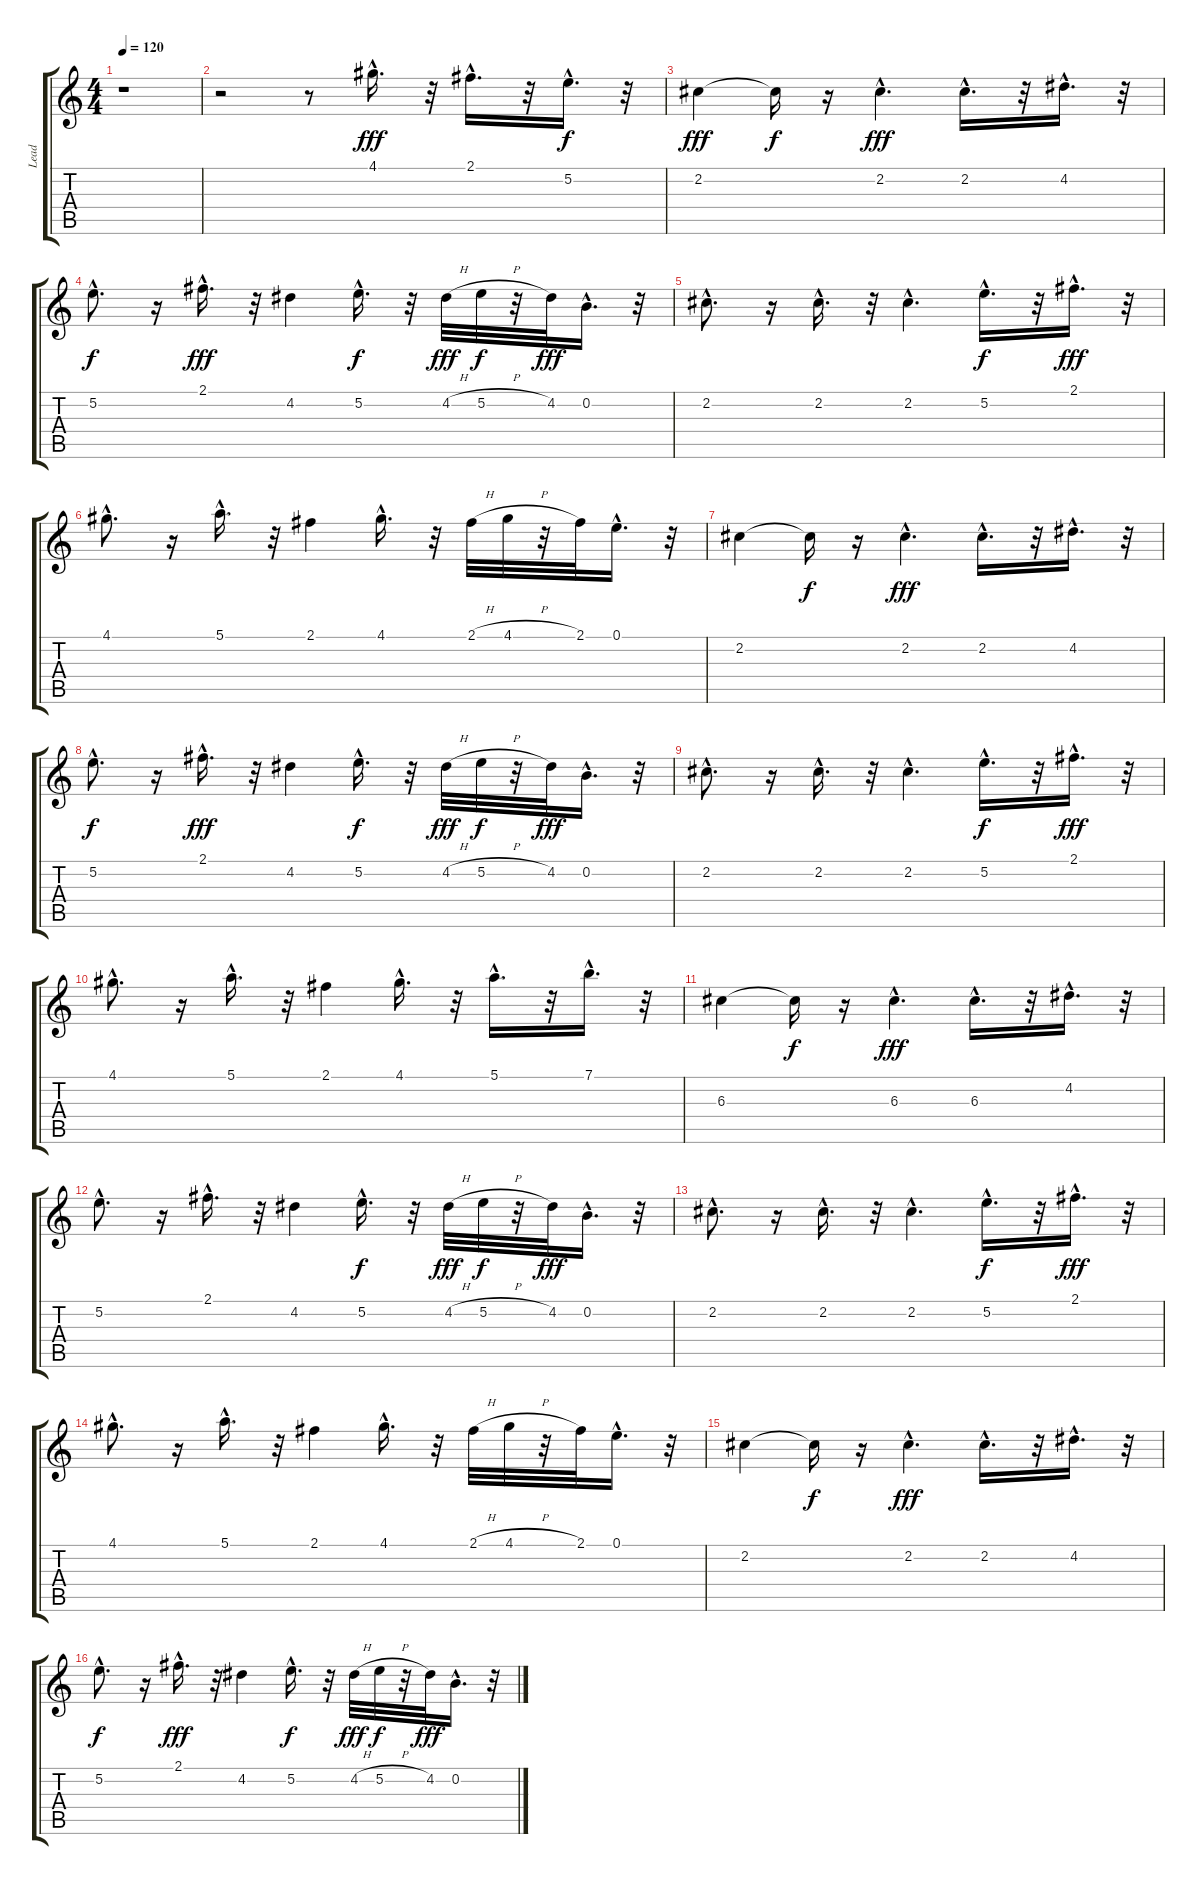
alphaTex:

\track ("Lead" "Lead") {instrument distortionguitar}
\staff {score tabs}
\tuning (E4 B3 G3 D3 A2 E2) {hide}
\ts (4 4)
\tempo 120
\clef g2
\ks c
r.1{dy f} |
r.2 r.8 4.1{hac}.16{d dy fff} r.32 2.1{hac}.16{d} r.32 5.2{hac}.16{d dy f} r.32 |
2.2.4{dy fff} 2.2{t}.16{dy f} r.16 2.2{hac}.4{d dy fff} 2.2{hac}.16{d} r.32 4.2{hac}.16{d} r.32 |
5.2{hac}.8{d dy f} r.16 2.1{hac}.16{d dy fff} r.32 4.2.4 5.2{hac}.16{d dy f} r.32 4.2{h}.32{dy fff} 5.2{h}.32{dy f} r.32 4.2.32{dy fff} 0.2{hac}.16{d} r.32 |
2.2{hac}.8{d} r.16 2.2{hac}.16{d} r.32 2.2{hac}.4{d} 5.2{hac}.16{d dy f} r.32 2.1{hac}.16{d dy fff} r.32 |
4.1{hac}.8{d} r.16 5.1{hac}.16{d} r.32 2.1.4 4.1{hac}.16{d} r.32 2.1{h}.32 4.1{h}.32 r.32 2.1.32 0.1{hac}.16{d} r.32 |
2.2.4 2.2{t}.16{dy f} r.16 2.2{hac}.4{d dy fff} 2.2{hac}.16{d} r.32 4.2{hac}.16{d} r.32 |
5.2{hac}.8{d dy f} r.16 2.1{hac}.16{d dy fff} r.32 4.2.4 5.2{hac}.16{d dy f} r.32 4.2{h}.32{dy fff} 5.2{h}.32{dy f} r.32 4.2.32{dy fff} 0.2{hac}.16{d} r.32 |
2.2{hac}.8{d} r.16 2.2{hac}.16{d} r.32 2.2{hac}.4{d} 5.2{hac}.16{d dy f} r.32 2.1{hac}.16{d dy fff} r.32 |
4.1{hac}.8{d} r.16 5.1{hac}.16{d} r.32 2.1.4 4.1{hac}.16{d} r.32 5.1{hac}.16{d} r.32 7.1{hac}.16{d} r.32 |
6.3.4 6.3{t}.16{dy f} r.16 6.3{hac}.4{d dy fff} 6.3{hac}.16{d} r.32 4.2{hac}.16{d} r.32 |
5.2{hac}.8{d} r.16 2.1{hac}.16{d} r.32 4.2.4 5.2{hac}.16{d dy f} r.32 4.2{h}.32{dy fff} 5.2{h}.32{dy f} r.32 4.2.32{dy fff} 0.2{hac}.16{d} r.32 |
2.2{hac}.8{d} r.16 2.2{hac}.16{d} r.32 2.2{hac}.4{d} 5.2{hac}.16{d dy f} r.32 2.1{hac}.16{d dy fff} r.32 |
4.1{hac}.8{d} r.16 5.1{hac}.16{d} r.32 2.1.4 4.1{hac}.16{d} r.32 2.1{h}.32 4.1{h}.32 r.32 2.1.32 0.1{hac}.16{d} r.32 |
2.2.4 2.2{t}.16{dy f} r.16 2.2{hac}.4{d dy fff} 2.2{hac}.16{d} r.32 4.2{hac}.16{d} r.32 |
5.2{hac}.8{d dy f} r.16 2.1{hac}.16{d dy fff} r.32 4.2.4 5.2{hac}.16{d dy f} r.32 4.2{h}.32{dy fff} 5.2{h}.32{dy f} r.32 4.2.32{dy fff} 0.2{hac}.16{d} r.32
